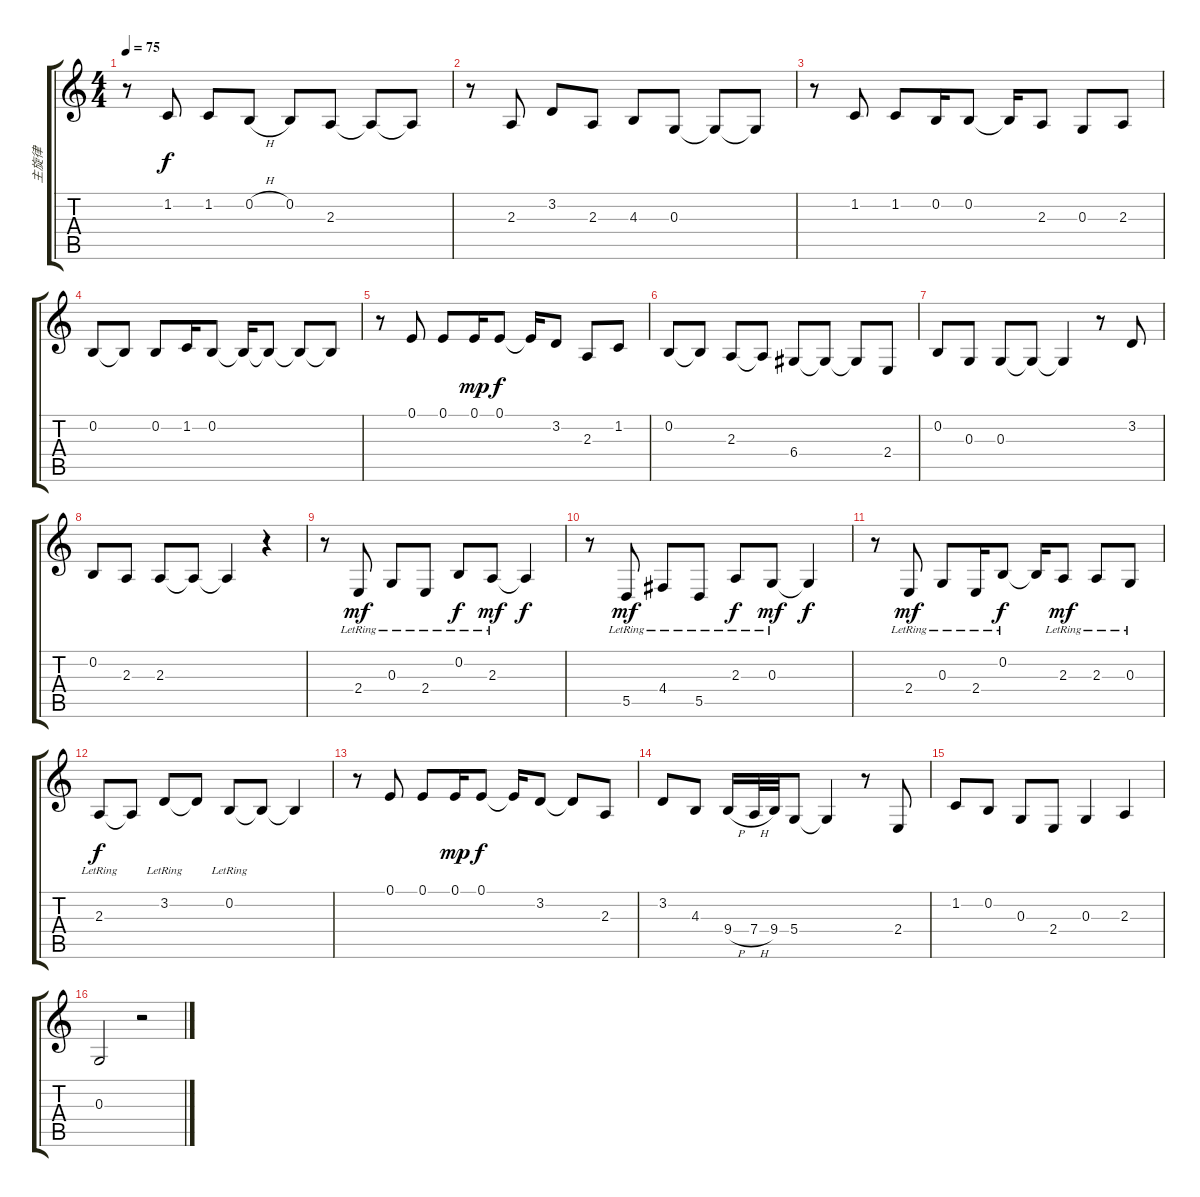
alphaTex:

\track ("主旋律" "主旋律") {instrument musicbox}
\staff {score tabs}
\tuning (E4 B3 G3 D3 A2 E2) {hide}
\ts (4 4)
\tempo 75
\clef g2
\ks c
r.8{dy f} 1.2.8 1.2.8 0.2{h}.8 0.2.8 2.3.8 2.3{t}.8 2.3{t}.8 |
r.8 2.3.8 3.2.8 2.3.8 4.3.8 0.3.8 0.3{t}.8 0.3{t}.8 |
r.8 1.2.8 1.2.8 0.2.16 0.2.8 0.2{t}.16 2.3.8 0.3.8 2.3.8 |
0.2.8 0.2{t}.8 0.2.8 1.2.16 0.2.8 0.2{t}.16 0.2{t}.8 0.2{t}.8 0.2{t}.8 |
r.8 0.1.8 0.1.8 0.1.16{dy mp} 0.1.8{dy f} 0.1{t}.16 3.2.8 2.3.8 1.2.8 |
0.2.8 0.2{t}.8 2.3.8 2.3{t}.8 6.4.8 6.4{t}.8 6.4{t}.8 2.4.8 |
0.2.8 0.3.8 0.3.8 0.3{t}.8 0.3{t}.4 r.8 3.2.8 |
0.2.8 2.3.8 2.3.8 2.3{t}.8 2.3{t}.4 r.4 |
r.8 2.4{lr}.8{dy mf} 0.3{lr}.8 2.4{lr}.8 0.2{lr}.8{dy f} 2.3{lr}.8{dy mf} 2.3{t}.4{dy f} |
r.8 5.5{lr}.8{dy mf} 4.4{lr}.8 5.5{lr}.8 2.3{lr}.8{dy f} 0.3{lr}.8{dy mf} 0.3{t}.4{dy f} |
r.8 2.4{lr}.8{dy mf} 0.3{lr}.8 2.4{lr}.16 0.2{lr}.8{dy f} 0.2{t}.16 2.3{lr}.8{dy mf} 2.3{lr}.8 0.3{lr}.8 |
2.3{lr}.8{dy f} 2.3{t}.8 3.2{lr}.8 3.2{t}.8 0.2{lr}.8 0.2{t}.8 0.2{t}.4 |
r.8 0.1.8 0.1.8 0.1.16{dy mp} 0.1.8{dy f} 0.1{t}.16 3.2.8 3.2{t}.8 2.3.8 |
3.2.8 4.3.8 9.4{h}.16 7.4{h}.32 9.4.32 5.4.8 5.4{t}.4 r.8 2.4.8 |
1.2.8 0.2.8 0.3.8 2.4.8 0.3.4 2.3.4 |
0.3.2 r.2
